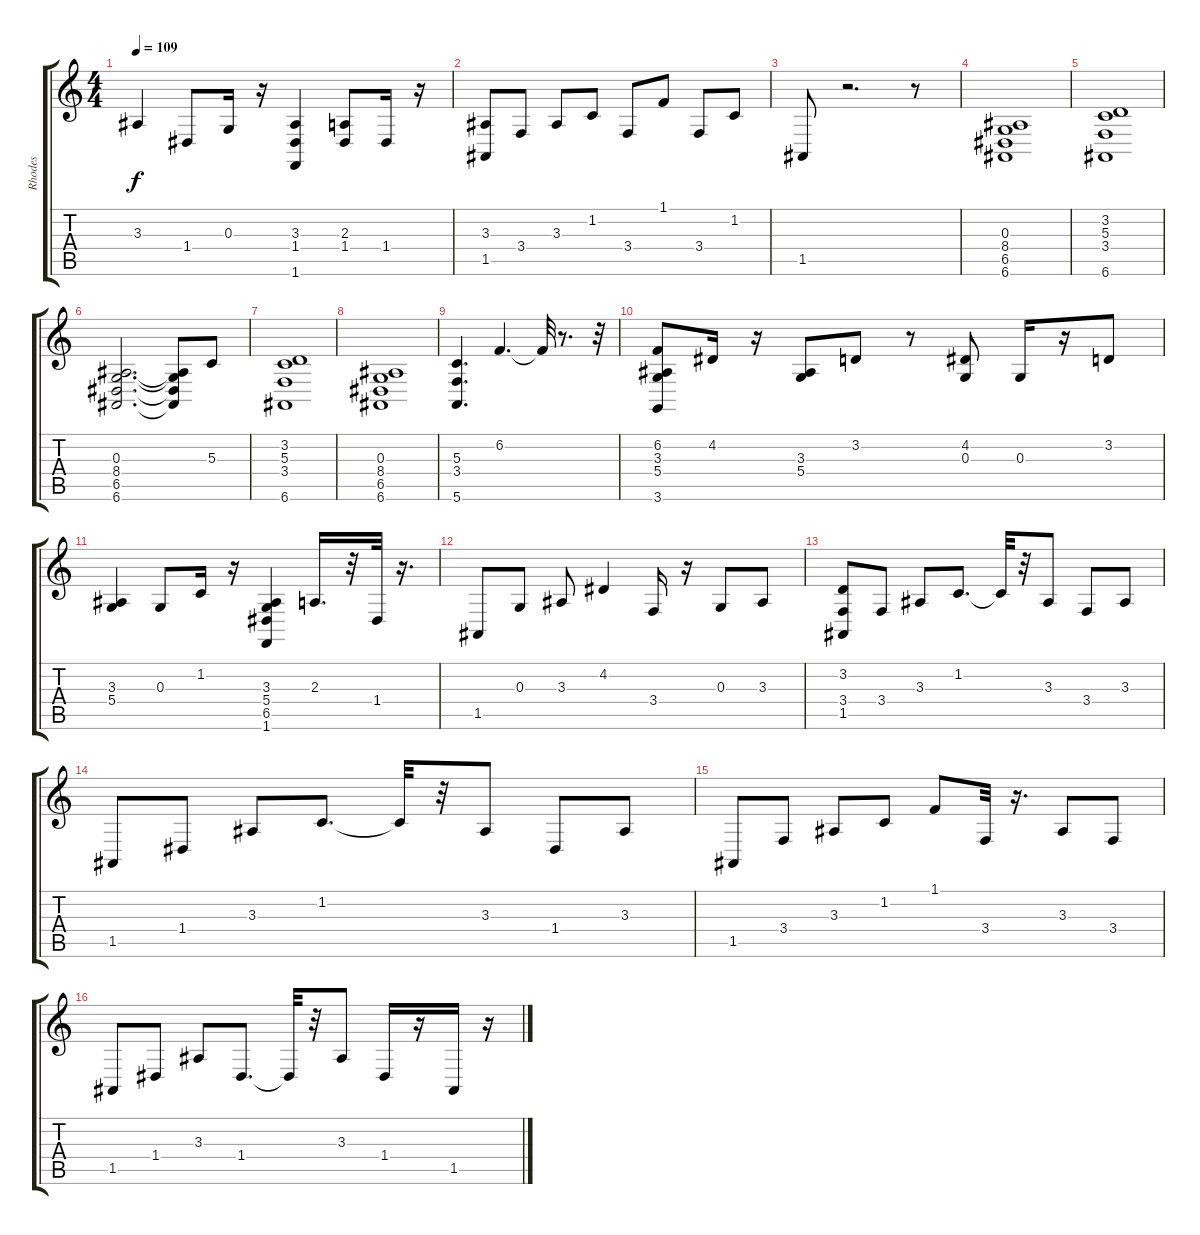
\track ("Rhodes" "Rhodes") {instrument electricpiano2}
\staff {score tabs}
\tuning (E4 B3 G3 D3 A2 E2) {hide}
\ts (4 4)
\tempo 109
\clef g2
\ks c
3.3.4{dy f} 1.4.8 0.3.16 r.16 (3.3 1.4 1.6).4 (2.3 1.4).8 1.4.16 r.16 |
(3.3 1.5).8 3.4.8 3.3.8 1.2.8 3.4.8 1.1.8 3.4.8 1.2.8 |
1.5.8 r.2{d} r.8 |
(0.3 8.4 6.5 6.6).1 |
(3.2 5.3 3.4 6.6).1 |
(0.3 8.4 6.5 6.6).2{d} (0.3{t} 8.4{t} 6.5{t} 6.6{t}).8 5.3.8 |
(3.2 5.3 3.4 6.6).1 |
(0.3 8.4 6.5 6.6).1 |
(5.3 3.4 5.6).4{d} 6.2.4{d} 6.2{t}.32 r.8{d} r.32 |
(6.2 3.3 5.4 3.6).8 4.2.16 r.16 (3.3 5.4).8 3.2.8 r.8 (4.2 0.3).8 0.3.16 r.16 3.2.8 |
(3.3 5.4).4 0.3.8 1.2.16 r.16 (3.3 5.4 6.5 1.6).4 2.3.16{d} r.32 1.4.32 r.16{d} |
1.5.8 0.3.8 3.3.8 4.2.4 3.4.16 r.16 0.3.8 3.3.8 |
(3.2 3.4 1.5).8 3.4.8 3.3.8 1.2.8{d} 1.2{t}.32 r.32 3.3.8 3.4.8 3.3.8 |
1.5.8 1.4.8 3.3.8 1.2.8{d} 1.2{t}.32 r.32 3.3.8 1.4.8 3.3.8 |
1.5.8 3.4.8 3.3.8 1.2.8 1.1.8 3.4.32 r.16{d} 3.3.8 3.4.8 |
1.5.8 1.4.8 3.3.8 1.4.8{d} 1.4{t}.32 r.32 3.3.8 1.4.16 r.16 1.5.16 r.16
